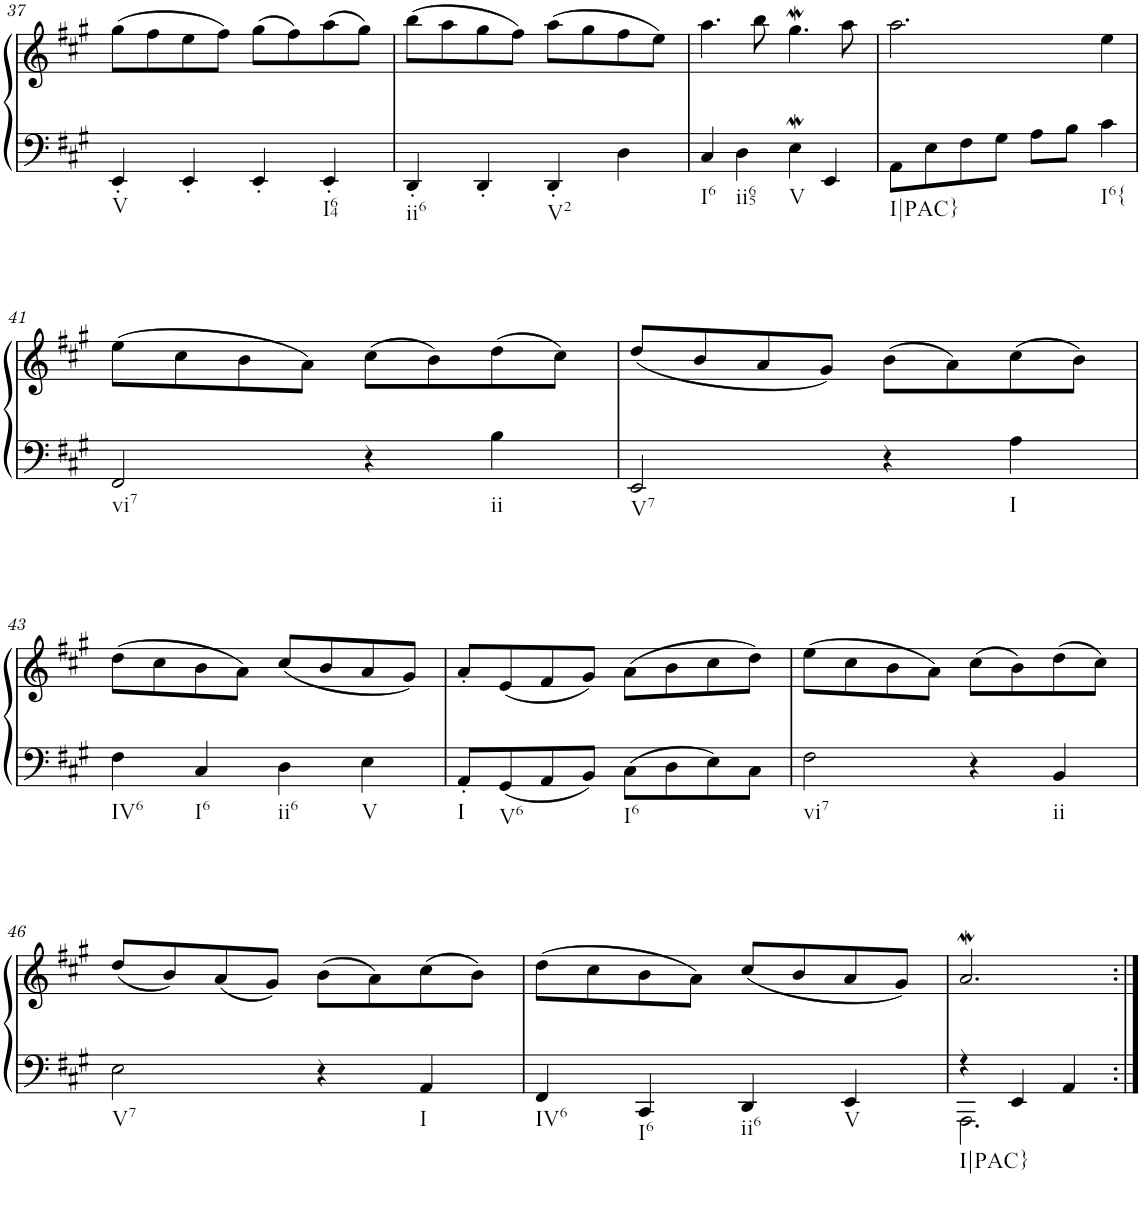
**kern	**kern
*part1	*part1
*staff2	*staff1
*I"unbenannt1	*
!!LO:PB:g=z
*clefF4	*clefG2
*k[f#c#g#]	*k[f#c#g#]
*M2/2	*M2/2
=37	=37
!LO:TX:b:t=V	!
4EE'/	(8gg#\L
.	8ff#\
4EE'/	8ee\
.	8ff#\J)
4EE'/	(8gg#\L
.	8ff#\)
!LO:TX:b:t=I64	!
4EE'/	(8aa\
.	8gg#\J)
=38	=38
!LO:TX:b:t=ii6	!
4DD'/	(8bb\L
.	8aa\
4DD'/	8gg#\
.	8ff#\J)
!LO:TX:b:t=V2	!
4DD'/	(8aa\L
.	8gg#\
4D\	8ff#\
.	8ee\J)
=39	=39
!LO:TX:b:t=I6	!
4C#/	4.aa\
!LO:TX:b:t=ii65	!
4D\	.
.	8bb\
!LO:TX:b:t=V	!
4EW\	4.gg#W\
4EE/	.
.	8aa\
=40	=40
!LO:TX:b:t=I|PAC}	!
8AA\L	2.aa\
8E\	.
8F#\	.
8G#\J	.
8A\L	.
8B\J	.
!LO:TX:b:t=I6{	!
4c#\	4ee\
!!LO:LB:g=z
=41	=41
!LO:TX:b:t=vi7	!
2FF#/	(8ee\L
.	8cc#\
.	8b\
.	8a\J)
4r	(8cc#\L
.	8b\)
!LO:TX:b:t=ii	!
4B\	(8dd\
.	8cc#\J)
=42	=42
!LO:TX:b:t=V7	!
2EE/	(8dd/L
.	8b/
.	8a/
.	8g#/J)
4r	(8b\L
.	8a\)
!LO:TX:b:t=I	!
4A\	(8cc#\
.	8b\J)
!!LO:LB:g=z
=43	=43
!LO:TX:b:t=IV6	!
4F#\	(8dd\L
.	8cc#\
!LO:TX:b:t=I6	!
4C#/	8b\
.	8a\J)
!LO:TX:b:t=ii6	!
4D\	(8cc#/L
.	8b/
!LO:TX:b:t=V	!
4E\	8a/
.	8g#/J)
=44	=44
!LO:TX:b:t=I	!
8AA'/L	8a'/L
!LO:TX:b:t=V6	!
8GG#/	(8e/
8AA/	8f#/
8BB/J	8g#/J)
!LO:TX:b:t=I6	!
8C#\L	(8a\L
8D\	8b\
8E\	8cc#\
8C#\J	8dd\J)
=45	=45
!LO:TX:b:t=vi7	!
2F#\	(8ee\L
.	8cc#\
.	8b\
.	8a\J)
4r	(8cc#\L
.	8b\)
!LO:TX:b:t=ii	!
4BB/	(8dd\
.	8cc#\J)
!!LO:LB:g=z
=46	=46
!LO:TX:b:t=V7	!
2E\	(8dd/L
.	8b/)
.	(8a/
.	8g#/J)
4r	(8b\L
.	8a\)
!LO:TX:b:t=I	!
4AA/	(8cc#\
.	8b\J)
=47	=47
!LO:TX:b:t=IV6	!
4FF#/	(8dd\L
.	8cc#\
!LO:TX:b:t=I6	!
4CC#/	8b\
.	8a\J)
!LO:TX:b:t=ii6	!
4DD/	(8cc#/L
.	8b/
!LO:TX:b:t=V	!
4EE/	8a/
.	8g#/J)
=48	=48
*^	*
!LO:TX:b:t=I|PAC}	!	!
4r	2.AAA\	2.aw/
4EE/	.	.
4AA/	.	.
*v	*v	*
=:|!	=:|!
*-	*-
